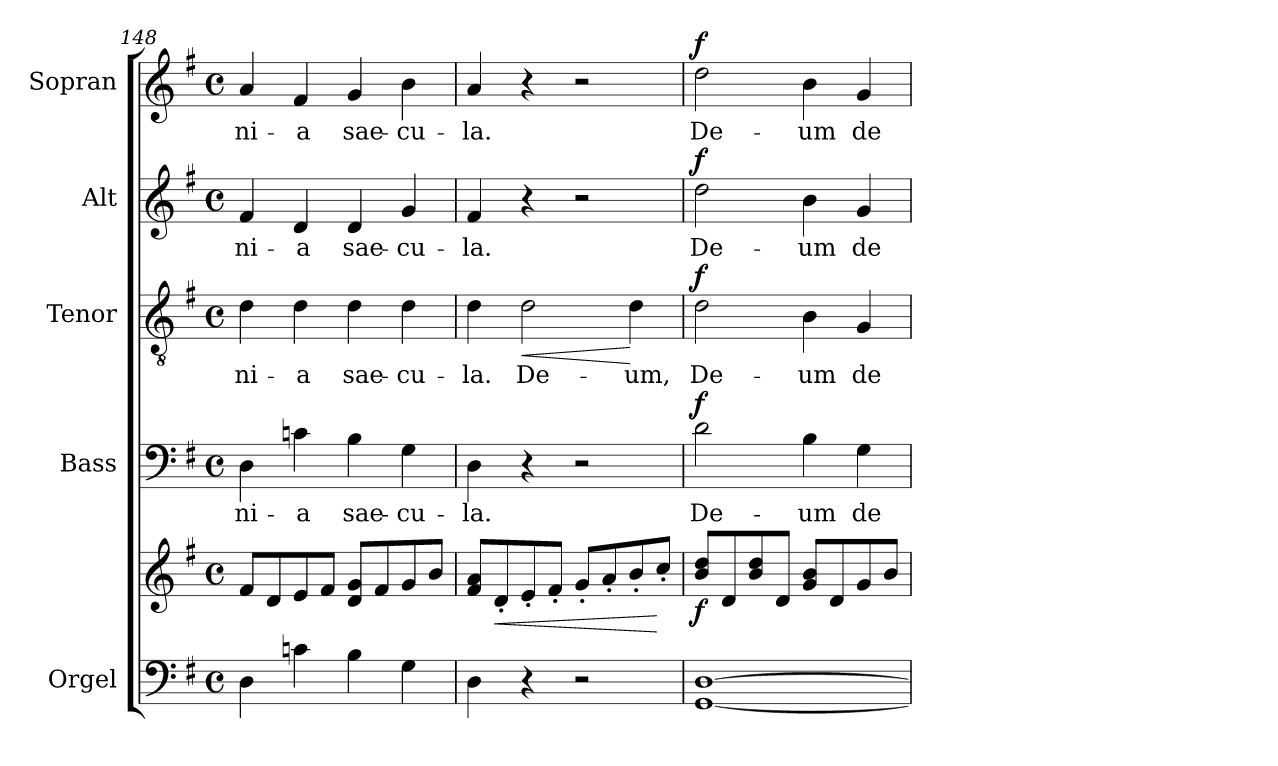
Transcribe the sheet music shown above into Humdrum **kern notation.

**kern	**kern	**dynam	**kern	**text	**dynam	**kern	**text	**dynam	**kern	**text	**dynam	**kern	**text	**dynam
*part5	*part5	*part5	*part4	*part4	*part4	*part3	*part3	*part3	*part2	*part2	*part2	*part1	*part1	*part1
*staff6	*staff5	*staff5/6	*staff4	*staff4	*staff4	*staff3	*staff3	*staff3	*staff2	*staff2	*staff2	*staff1	*staff1	*staff1
*I"Orgel	*	*	*I"Bass	*	*	*I"Tenor	*	*	*I"Alt	*	*	*I"Sopran	*	*
*I'Org.	*	*	*I'B.	*	*	*I'T.	*	*	*I'A.	*	*	*I'S.	*	*
!!LO:LB:g=z
*clefF4	*clefG2	*	*clefF4	*	*	*clefGv2	*	*	*clefG2	*	*	*clefG2	*	*
*k[f#]	*k[f#]	*	*k[f#]	*	*	*k[f#]	*	*	*k[f#]	*	*	*k[f#]	*	*
*G:	*G:	*	*G:	*	*	*G:	*	*	*G:	*	*	*G:	*	*
*M4/4	*M4/4	*	*M4/4	*	*	*M4/4	*	*	*M4/4	*	*	*M4/4	*	*
*met(c)	*met(c)	*	*met(c)	*	*	*met(c)	*	*	*met(c)	*	*	*met(c)	*	*
=148	=148	=148	=148	=148	=148	=148	=148	=148	=148	=148	=148	=148	=148	=148
!	!	!	!	!LO:LY:b	!	!	!LO:LY:b	!	!	!LO:LY:b	!	!	!LO:LY:b	!
4D\	8f#/L	.	4D\	-ni-	.	4d\	-ni-	.	4f#/	-ni-	.	4a/	-ni-	.
.	8d/	.	.	.	.	.	.	.	.	.	.	.	.	.
!	!	!	!	!LO:LY:b	!	!	!LO:LY:b	!	!	!LO:LY:b	!	!	!LO:LY:b	!
4cn\	8e/	.	4cn\	-a	.	4d\	-a	.	4d/	-a	.	4f#/	-a	.
.	8f#/J	.	.	.	.	.	.	.	.	.	.	.	.	.
!	!	!	!	!LO:LY:b	!	!	!LO:LY:b	!	!	!LO:LY:b	!	!	!LO:LY:b	!
4B\	8d/ 8g/L	.	4B\	sae-	.	4d\	sae-	.	4d/	sae-	.	4g/	sae-	.
.	8f#/	.	.	.	.	.	.	.	.	.	.	.	.	.
!	!	!	!	!LO:LY:b	!	!	!LO:LY:b	!	!	!LO:LY:b	!	!	!LO:LY:b	!
4G\	8g/	.	4G\	-cu-	.	4d\	-cu-	.	4g/	-cu-	.	4b\	-cu-	.
.	8b/J	.	.	.	.	.	.	.	.	.	.	.	.	.
=149	=149	=149	=149	=149	=149	=149	=149	=149	=149	=149	=149	=149	=149	=149
!	!	!	!	!LO:LY:b	!	!	!LO:LY:b	!	!	!LO:LY:b	!	!	!LO:LY:b	!
4D\	8f#/ 8a/L	.	4D\	-la.	.	4d\	-la.	.	4f#/	-la.	.	4a/	-la.	.
!	!	!LO:HP:b	!	!	!	!	!	!	!	!	!	!	!	!
.	8d'</	<	.	.	.	.	.	.	.	.	.	.	.	.
!	!	!	!	!	!	!	!LO:LY:b	!LO:HP:b	!	!	!	!	!	!
4r	8e'</	.	4r	.	.	2d\	De-	<	4r	.	.	4r	.	.
.	8f#'</J	.	.	.	.	.	.	.	.	.	.	.	.	.
2r	8g'</L	.	2r	.	.	.	.	.	2r	.	.	2r	.	.
.	8a'</	.	.	.	.	.	.	.	.	.	.	.	.	.
!	!	!	!	!	!	!	!LO:LY:b	!	!	!	!	!	!	!
.	8b'</	.	.	.	.	4d\	-um,	[	.	.	.	.	.	.
.	8cc'</J	[	.	.	.	.	.	.	.	.	.	.	.	.
=150	=150	=150	=150	=150	=150	=150	=150	=150	=150	=150	=150	=150	=150	=150
!	!	!LO:DY:b	!	!LO:LY:b	!LO:DY:a	!	!LO:LY:b	!LO:DY:a	!	!LO:LY:b	!LO:DY:a	!	!LO:LY:b	!LO:DY:a
[1GG [1D	8b/ 8dd/L	f	2d\	De-	f	2d\	De-	f	2dd\	De-	f	2dd\	De-	f
.	8d/	.	.	.	.	.	.	.	.	.	.	.	.	.
.	8b/ 8dd/	.	.	.	.	.	.	.	.	.	.	.	.	.
.	8d/J	.	.	.	.	.	.	.	.	.	.	.	.	.
!	!	!	!	!LO:LY:b	!	!	!LO:LY:b	!	!	!LO:LY:b	!	!	!LO:LY:b	!
.	8g/ 8b/L	.	4B\	-um	.	4B\	-um	.	4b\	-um	.	4b\	-um	.
.	8d/	.	.	.	.	.	.	.	.	.	.	.	.	.
!	!	!	!	!LO:LY:b	!	!	!LO:LY:b	!	!	!LO:LY:b	!	!	!LO:LY:b	!
.	8g/	.	4G\	de	.	4G/	de	.	4g/	de	.	4g/	de	.
.	8b/J	.	.	.	.	.	.	.	.	.	.	.	.	.
=	=	=	=	=	=	=	=	=	=	=	=	=	=	=
*-	*-	*-	*-	*-	*-	*-	*-	*-	*-	*-	*-	*-	*-	*-
